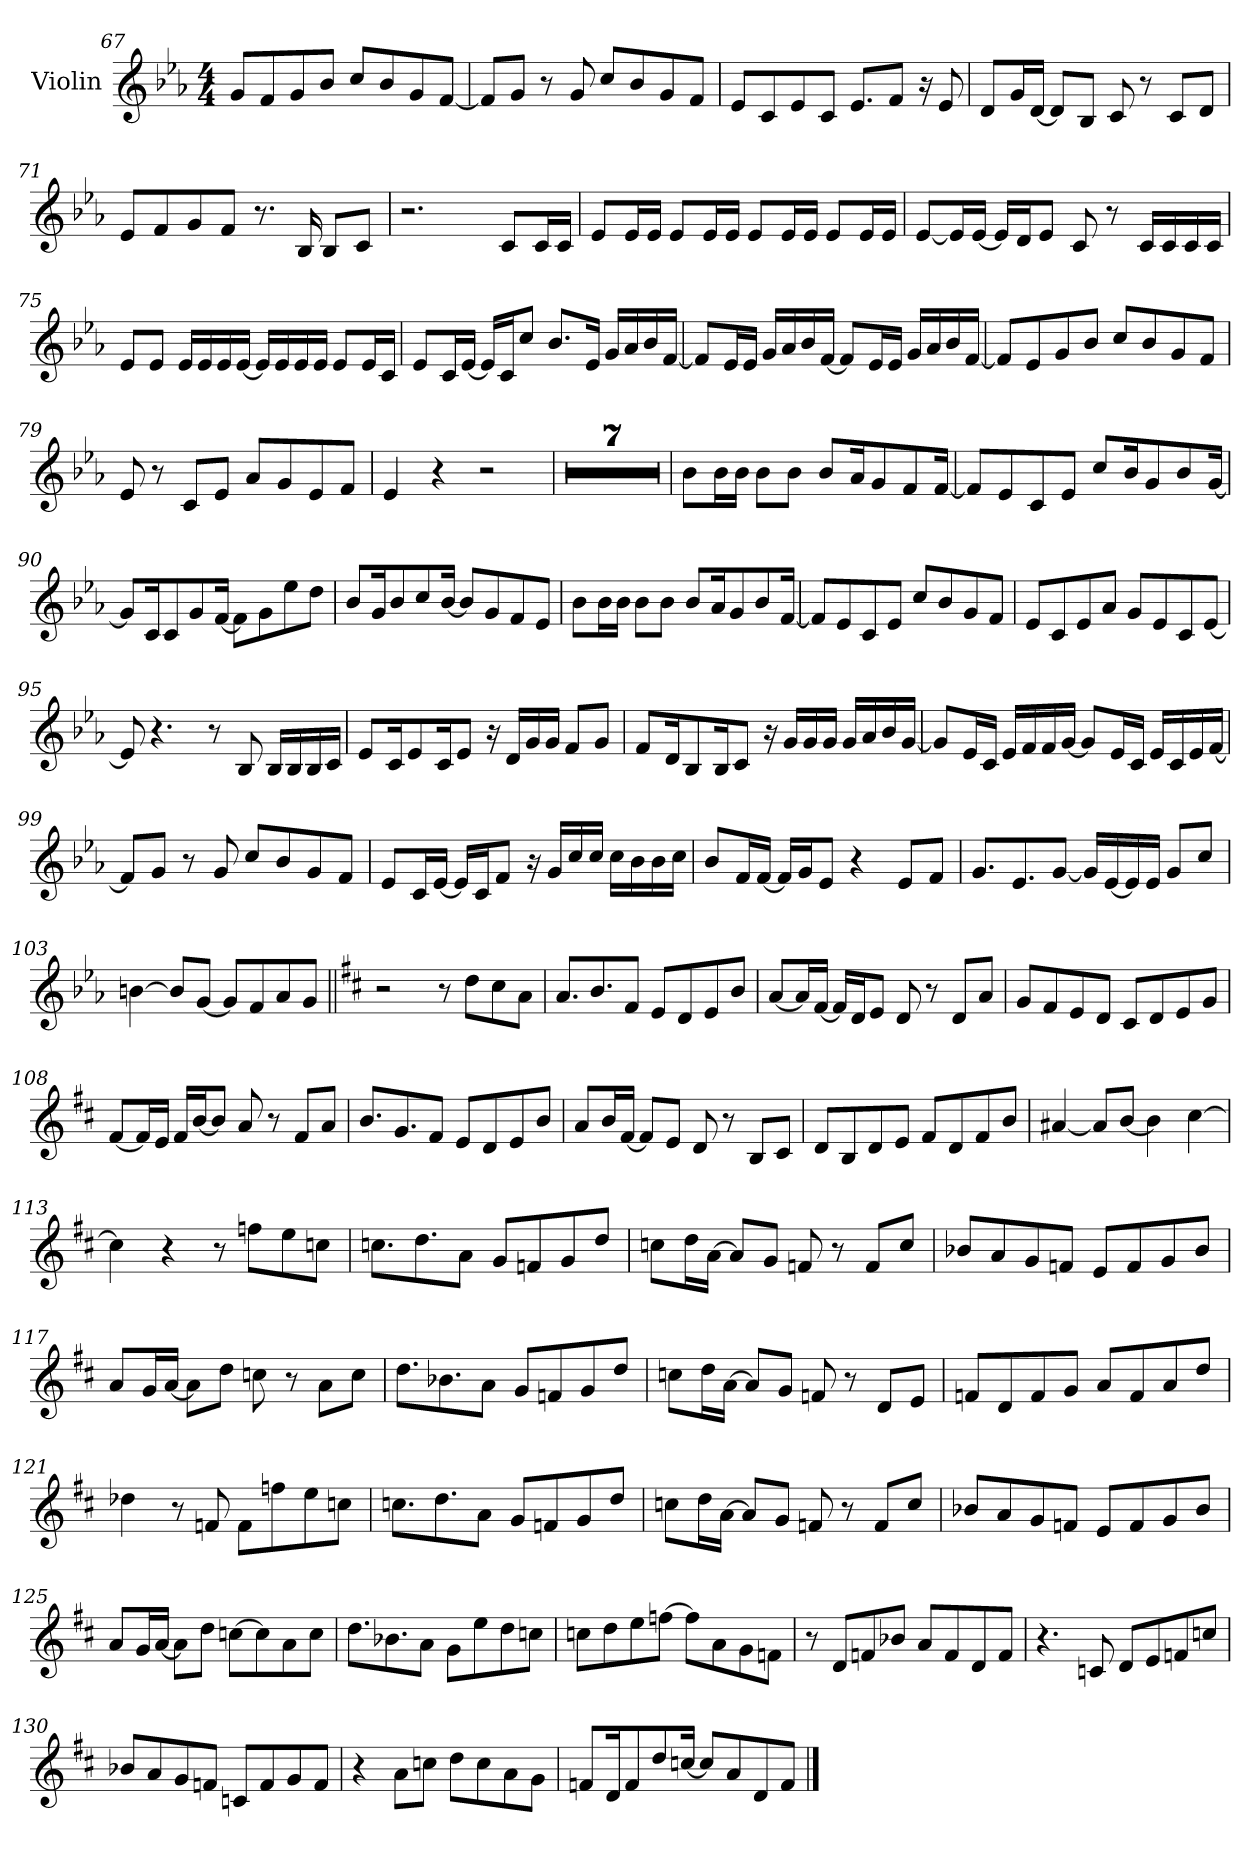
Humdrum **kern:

**kern
*part1
*staff1
*I"Violin
*I'Vln.
*clefG2
*k[b-e-a-]
*M4/4
=67
8g/L
8f/
8g/
8b-/J
8cc/L
8b-/
8g/
[8f/J
=68
8f/L]
8g/J
8r
8g/
8cc/L
8b-/
8g/
8f/J
!!LO:LB:g=z
=69
8e-/L
8c/
8e-/
8c/J
8.e-/L
8f/J
16r
8e-/
=70
8d/L
16g/L
[16d/JJ
8d/L]
8B-/J
8c/
8r
8c/L
8d/J
=71
8e-/L
8f/
8g/
8f/J
8.r
16B-/
8B-/L
8c/J
=72
2.r
8c/L
16c/L
16c/JJ
!!LO:LB:g=z
=73
8e-/L
16e-/L
16e-/JJ
8e-/L
16e-/L
16e-/JJ
8e-/L
16e-/L
16e-/JJ
8e-/L
16e-/L
16e-/JJ
=74
[8e-/L
16e-/L]
[16e-/JJ
16e-/LL]
16d/J
8e-/J
8c/
8r
16c/LL
16c/
16c/
16c/JJ
=75
8e-/L
8e-/J
16e-/LL
16e-/
16e-/
[16e-/JJ
16e-/LL]
16e-/
16e-/
16e-/JJ
8e-/L
16e-/L
16c/JJ
=76
8e-/L
16c/L
[16e-/JJ
16e-/LL]
16c/J
8cc/J
8.b-/L
16e-/Jk
16g/LL
16a-/
16b-/
[16f/JJ
!!LO:LB:g=z
=77
8f/L]
16e-/L
16e-/JJ
16g/LL
16a-/
16b-/
[16f/JJ
8f/L]
16e-/L
16e-/JJ
16g/LL
16a-/
16b-/
[16f/JJ
=78
8f/L]
8e-/
8g/
8b-/J
8cc/L
8b-/
8g/
8f/J
=79
8e-/
8r
8c/L
8e-/J
8a-/L
8g/
8e-/
8f/J
=80
4e-/
4r
2r
=81
1r
=82
1r
=83
1r
=84
1r
=85
1r
=86
1r
=87
1r
!!LO:LB:g=z
=88
8b-\L
16b-\L
16b-\JJ
8b-\L
8b-\J
8b-/L
16a-/K
8g/
8f/
[16f/Jk
=89
8f/L]
8e-/
8c/
8e-/J
8cc/L
16b-/K
8g/
8b-/
[16g/Jk
=90
8g/L]
16c/K
8c/
8g/
[16f/Jk
8f\L]
8g\
8ee-\
8dd\J
=91
8b-/L
16g/K
8b-/
8cc/
[16b-/Jk
8b-/L]
8g/
8f/
8e-/J
!!LO:LB:g=z
=92
8b-\L
16b-\L
16b-\JJ
8b-\L
8b-\J
8b-/L
16a-/K
8g/
8b-/
[16f/Jk
=93
8f/L]
8e-/
8c/
8e-/J
8cc/L
8b-/
8g/
8f/J
=94
8e-/L
8c/
8e-/
8a-/J
8g/L
8e-/
8c/
[8e-/J
=95
8e-/]
4.r
8r
8B-/
16B-/LL
16B-/
16B-/
16c/JJ
!!LO:LB:g=z
=96
8e-/L
16c/K
8e-/
16c/K
8e-/J
16r
16d/LL
16g/
16g/JJ
8f/L
8g/J
=97
8f/L
16d/K
8B-/
16B-/K
8c/J
16r
16g/LL
16g/
16g/JJ
16g/LL
16a-/
16b-/
[16g/JJ
=98
8g/L]
16e-/L
16c/JJ
16e-/LL
16f/
16f/
[16g/JJ
8g/L]
16e-/L
16c/JJ
16e-/LL
16c/
16e-/
[16f/JJ
=99
8f/L]
8g/J
8r
8g/
8cc/L
8b-/
8g/
8f/J
!!LO:LB:g=z
=100
8e-/L
16c/L
[16e-/JJ
16e-/LL]
16c/J
8f/J
16r
16g/LL
16cc/
16cc/JJ
16cc\LL
16b-\
16b-\
16cc\JJ
=101
8b-/L
16f/L
[16f/JJ
16f/LL]
16g/J
8e-/J
4r
8e-/L
8f/J
=102
8.g/L
8.e-/
[8g/J
16g/LL]
[16e-/
16e-/]
16e-/JJ
8g/L
8cc/J
=103
[4bn\
8b/L]
[8g/J
8g/L]
8f/
8a-/
8g/J
!!LO:PB:g=z
=104||
*k[f#c#]
2r
8r
8dd\L
8cc#\
8a\J
=105
8.a/L
8.b/
8f#/J
8e/L
8d/
8e/
8b/J
=106
[8a/L
16a/L]
[16f#/JJ
16f#/LL]
16d/J
8e/J
8d/
8r
8d/L
8a/J
=107
8g/L
8f#/
8e/
8d/J
8c#/L
8d/
8e/
8g/J
!!LO:LB:g=z
=108
[8f#/L
16f#/L]
16e/JJ
16f#/LL
[16b/J
8b/J]
8a/
8r
8f#/L
8a/J
=109
8.b/L
8.g/
8f#/J
8e/L
8d/
8e/
8b/J
=110
8a/L
16b/L
[16f#/JJ
8f#/L]
8e/J
8d/
8r
8B/L
8c#/J
=111
8d/L
8B/
8d/
8e/J
8f#/L
8d/
8f#/
8b/J
!!LO:LB:g=z
=112
[4a#X/
8a#/L]
[8b/J
4b\]
[4cc#\
=113
4cc#\]
4r
8r
8ff\L
8ee\
8cc\J
=114
8.cc\L
8.dd\
8a\J
8g/L
8f/
8g/
8dd/J
=115
8cc\L
16dd\L
[16a\JJ
8a/L]
8g/J
8f/
8r
8f/L
8cc/J
!!LO:LB:g=z
=116
8b-/L
8a/
8g/
8f/J
8e/L
8f/
8g/
8b-/J
=117
8a/L
16g/L
[16a/JJ
8a\L]
8dd\J
8cc\
8r
8a\L
8cc\J
=118
8.dd\L
8.b-\
8a\J
8g/L
8f/
8g/
8dd/J
=119
8cc\L
16dd\L
[16a\JJ
8a/L]
8g/J
8f/
8r
8d/L
8e/J
!!LO:LB:g=z
=120
8f/L
8d/
8f/
8g/J
8a/L
8f/
8a/
8dd/J
=121
4dd-X\
8r
8f/
8f\L
8ff\
8ee\
8cc\J
=122
8.cc\L
8.dd\
8a\J
8g/L
8f/
8g/
8dd/J
=123
8cc\L
16dd\L
[16a\JJ
8a/L]
8g/J
8f/
8r
8f/L
8cc/J
!!LO:LB:g=z
=124
8b-/L
8a/
8g/
8f/J
8e/L
8f/
8g/
8b-/J
=125
8a/L
16g/L
[16a/JJ
8a\L]
8dd\J
[8cc\L
8cc\]
8a\
8cc\J
=126
8.dd\L
8.b-\
8a\J
8g\L
8ee\
8dd\
8cc\J
=127
8cc\L
8dd\
8ee\
[8ff\J
8ff\L]
8a\
8g\
8f\J
!!LO:LB:g=z
=128
8r
8d/L
8f/
8b-/J
8a/L
8f/
8d/
8f/J
=129
4.r
8c/
8d/L
8e/
8f/
8cc/J
=130
8b-/L
8a/
8g/
8f/J
8c/L
8f/
8g/
8f/J
=131
4r
8a\L
8cc\J
8dd\L
8cc\
8a\
8g\J
=132
8f/L
16d/K
8f/
8dd/
[16cc/Jk
8cc/L]
8a/
8d/
8f/J
==
*-
